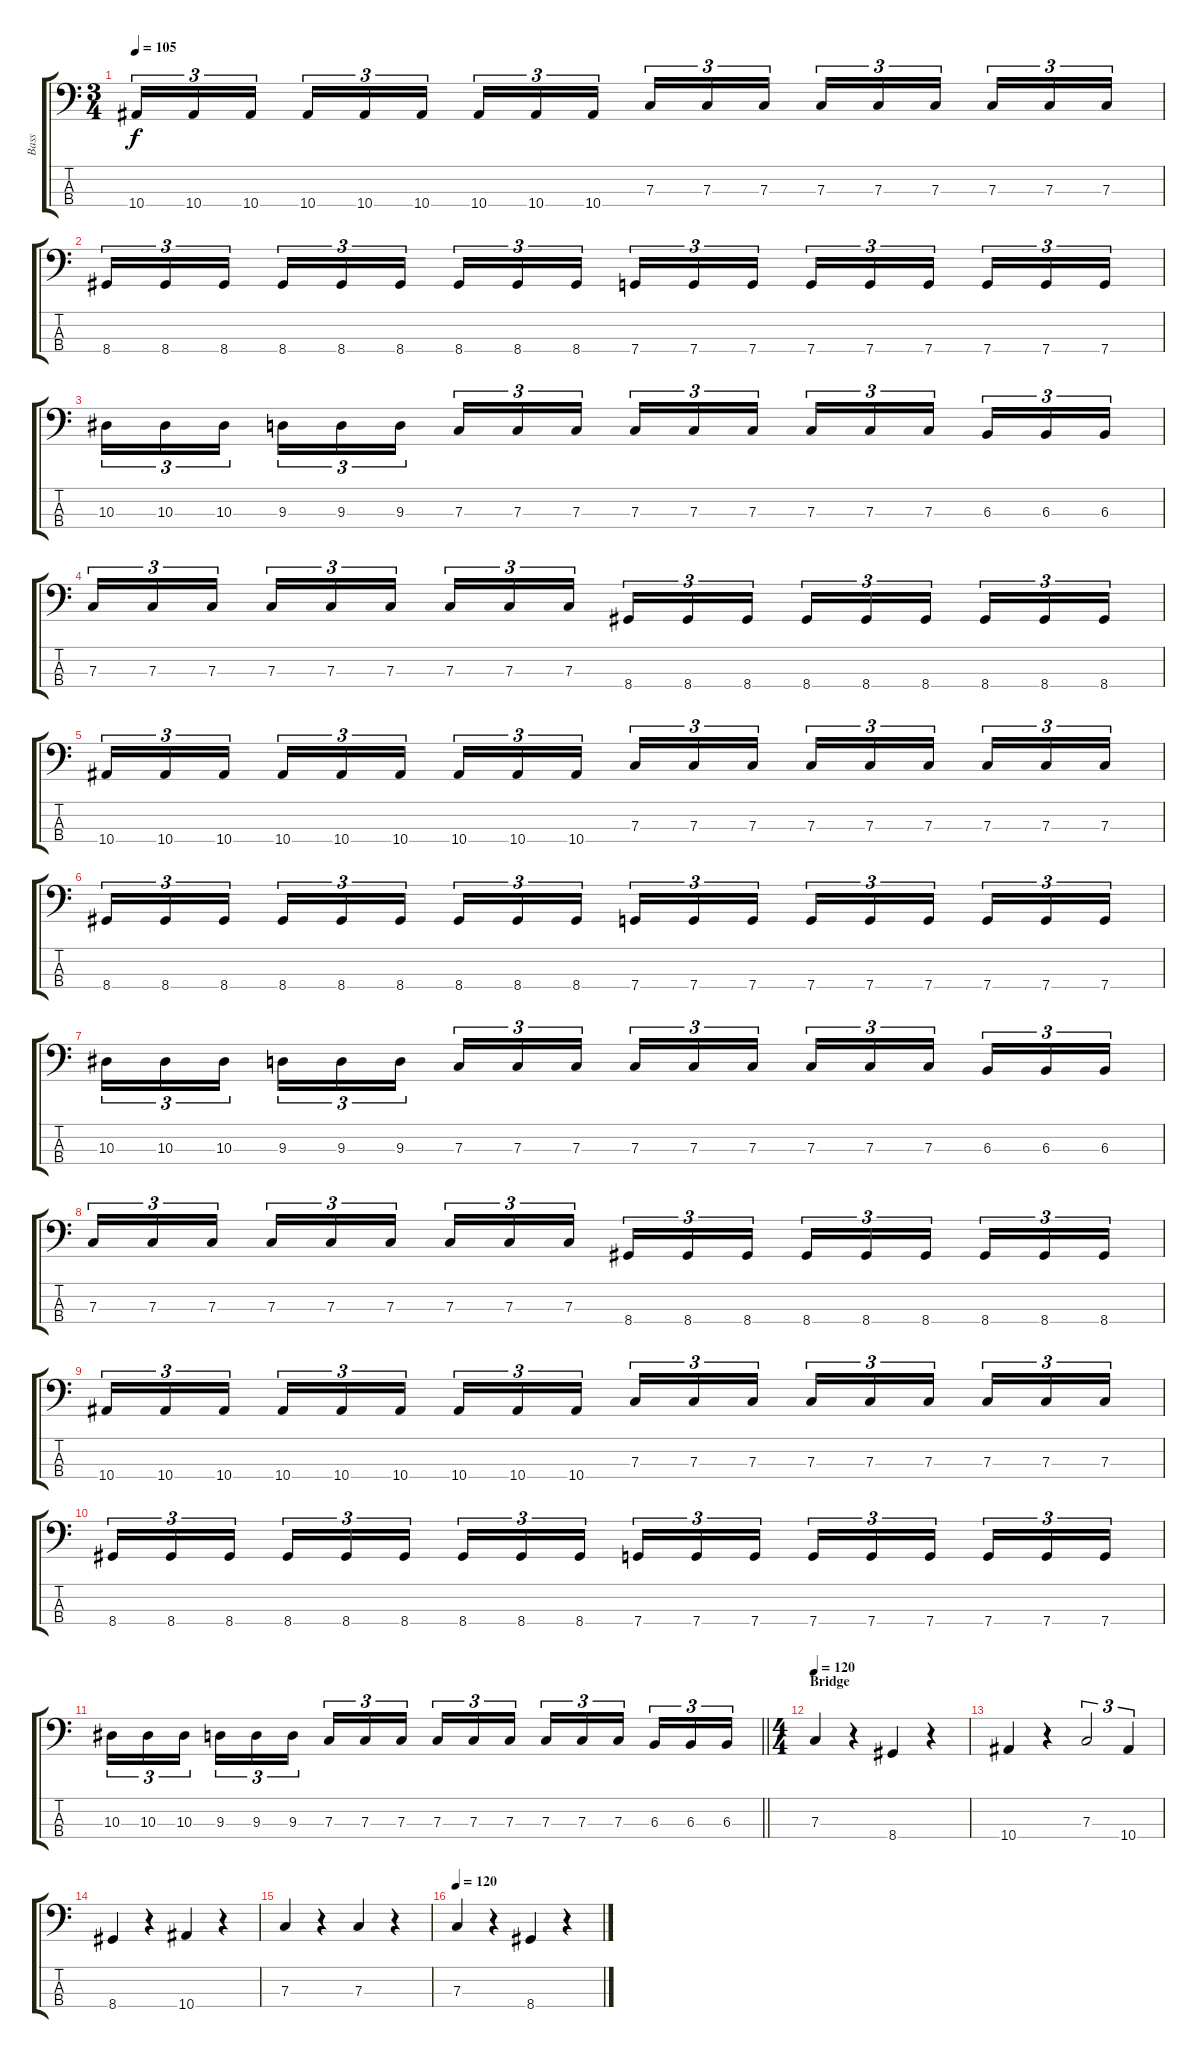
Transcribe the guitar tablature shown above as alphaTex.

\track ("Bass" "Bass") {instrument electricbasspick}
\staff {score tabs}
\tuning (Eb2 Bb1 F1 C1) {hide}
\ts (3 4)
\tempo 105
\clef f4
\ks c
10.4.16{tu (3 2) dy f} 10.4.16{tu (3 2)} 10.4.16{tu (3 2)} 10.4.16{tu (3 2)} 10.4.16{tu (3 2)} 10.4.16{tu (3 2)} 10.4.16{tu (3 2)} 10.4.16{tu (3 2)} 10.4.16{tu (3 2)} 7.3.16{tu (3 2)} 7.3.16{tu (3 2)} 7.3.16{tu (3 2)} 7.3.16{tu (3 2)} 7.3.16{tu (3 2)} 7.3.16{tu (3 2)} 7.3.16{tu (3 2)} 7.3.16{tu (3 2)} 7.3.16{tu (3 2)} |
8.4.16{tu (3 2)} 8.4.16{tu (3 2)} 8.4.16{tu (3 2)} 8.4.16{tu (3 2)} 8.4.16{tu (3 2)} 8.4.16{tu (3 2)} 8.4.16{tu (3 2)} 8.4.16{tu (3 2)} 8.4.16{tu (3 2)} 7.4.16{tu (3 2)} 7.4.16{tu (3 2)} 7.4.16{tu (3 2)} 7.4.16{tu (3 2)} 7.4.16{tu (3 2)} 7.4.16{tu (3 2)} 7.4.16{tu (3 2)} 7.4.16{tu (3 2)} 7.4.16{tu (3 2)} |
10.3.16{tu (3 2)} 10.3.16{tu (3 2)} 10.3.16{tu (3 2)} 9.3.16{tu (3 2)} 9.3.16{tu (3 2)} 9.3.16{tu (3 2)} 7.3.16{tu (3 2)} 7.3.16{tu (3 2)} 7.3.16{tu (3 2)} 7.3.16{tu (3 2)} 7.3.16{tu (3 2)} 7.3.16{tu (3 2)} 7.3.16{tu (3 2)} 7.3.16{tu (3 2)} 7.3.16{tu (3 2)} 6.3.16{tu (3 2)} 6.3.16{tu (3 2)} 6.3.16{tu (3 2)} |
7.3.16{tu (3 2)} 7.3.16{tu (3 2)} 7.3.16{tu (3 2)} 7.3.16{tu (3 2)} 7.3.16{tu (3 2)} 7.3.16{tu (3 2)} 7.3.16{tu (3 2)} 7.3.16{tu (3 2)} 7.3.16{tu (3 2)} 8.4.16{tu (3 2)} 8.4.16{tu (3 2)} 8.4.16{tu (3 2)} 8.4.16{tu (3 2)} 8.4.16{tu (3 2)} 8.4.16{tu (3 2)} 8.4.16{tu (3 2)} 8.4.16{tu (3 2)} 8.4.16{tu (3 2)} |
10.4.16{tu (3 2)} 10.4.16{tu (3 2)} 10.4.16{tu (3 2)} 10.4.16{tu (3 2)} 10.4.16{tu (3 2)} 10.4.16{tu (3 2)} 10.4.16{tu (3 2)} 10.4.16{tu (3 2)} 10.4.16{tu (3 2)} 7.3.16{tu (3 2)} 7.3.16{tu (3 2)} 7.3.16{tu (3 2)} 7.3.16{tu (3 2)} 7.3.16{tu (3 2)} 7.3.16{tu (3 2)} 7.3.16{tu (3 2)} 7.3.16{tu (3 2)} 7.3.16{tu (3 2)} |
8.4.16{tu (3 2)} 8.4.16{tu (3 2)} 8.4.16{tu (3 2)} 8.4.16{tu (3 2)} 8.4.16{tu (3 2)} 8.4.16{tu (3 2)} 8.4.16{tu (3 2)} 8.4.16{tu (3 2)} 8.4.16{tu (3 2)} 7.4.16{tu (3 2)} 7.4.16{tu (3 2)} 7.4.16{tu (3 2)} 7.4.16{tu (3 2)} 7.4.16{tu (3 2)} 7.4.16{tu (3 2)} 7.4.16{tu (3 2)} 7.4.16{tu (3 2)} 7.4.16{tu (3 2)} |
10.3.16{tu (3 2)} 10.3.16{tu (3 2)} 10.3.16{tu (3 2)} 9.3.16{tu (3 2)} 9.3.16{tu (3 2)} 9.3.16{tu (3 2)} 7.3.16{tu (3 2)} 7.3.16{tu (3 2)} 7.3.16{tu (3 2)} 7.3.16{tu (3 2)} 7.3.16{tu (3 2)} 7.3.16{tu (3 2)} 7.3.16{tu (3 2)} 7.3.16{tu (3 2)} 7.3.16{tu (3 2)} 6.3.16{tu (3 2)} 6.3.16{tu (3 2)} 6.3.16{tu (3 2)} |
7.3.16{tu (3 2)} 7.3.16{tu (3 2)} 7.3.16{tu (3 2)} 7.3.16{tu (3 2)} 7.3.16{tu (3 2)} 7.3.16{tu (3 2)} 7.3.16{tu (3 2)} 7.3.16{tu (3 2)} 7.3.16{tu (3 2)} 8.4.16{tu (3 2)} 8.4.16{tu (3 2)} 8.4.16{tu (3 2)} 8.4.16{tu (3 2)} 8.4.16{tu (3 2)} 8.4.16{tu (3 2)} 8.4.16{tu (3 2)} 8.4.16{tu (3 2)} 8.4.16{tu (3 2)} |
10.4.16{tu (3 2)} 10.4.16{tu (3 2)} 10.4.16{tu (3 2)} 10.4.16{tu (3 2)} 10.4.16{tu (3 2)} 10.4.16{tu (3 2)} 10.4.16{tu (3 2)} 10.4.16{tu (3 2)} 10.4.16{tu (3 2)} 7.3.16{tu (3 2)} 7.3.16{tu (3 2)} 7.3.16{tu (3 2)} 7.3.16{tu (3 2)} 7.3.16{tu (3 2)} 7.3.16{tu (3 2)} 7.3.16{tu (3 2)} 7.3.16{tu (3 2)} 7.3.16{tu (3 2)} |
8.4.16{tu (3 2)} 8.4.16{tu (3 2)} 8.4.16{tu (3 2)} 8.4.16{tu (3 2)} 8.4.16{tu (3 2)} 8.4.16{tu (3 2)} 8.4.16{tu (3 2)} 8.4.16{tu (3 2)} 8.4.16{tu (3 2)} 7.4.16{tu (3 2)} 7.4.16{tu (3 2)} 7.4.16{tu (3 2)} 7.4.16{tu (3 2)} 7.4.16{tu (3 2)} 7.4.16{tu (3 2)} 7.4.16{tu (3 2)} 7.4.16{tu (3 2)} 7.4.16{tu (3 2)} |
\barLineRight lightlight
10.3.16{tu (3 2)} 10.3.16{tu (3 2)} 10.3.16{tu (3 2)} 9.3.16{tu (3 2)} 9.3.16{tu (3 2)} 9.3.16{tu (3 2)} 7.3.16{tu (3 2)} 7.3.16{tu (3 2)} 7.3.16{tu (3 2)} 7.3.16{tu (3 2)} 7.3.16{tu (3 2)} 7.3.16{tu (3 2)} 7.3.16{tu (3 2)} 7.3.16{tu (3 2)} 7.3.16{tu (3 2)} 6.3.16{tu (3 2)} 6.3.16{tu (3 2)} 6.3.16{tu (3 2)} |
\ts (4 4)
\section ("" "Bridge")
\tempo 120
7.3.4 r.4 8.4.4 r.4 |
10.4.4 r.4 7.3.2{tu (3 2)} 10.4.4{tu (3 2)} |
8.4.4 r.4 10.4.4 r.4 |
7.3.4 r.4 7.3.4 r.4 |
\tempo 120
7.3.4 r.4 8.4.4 r.4
